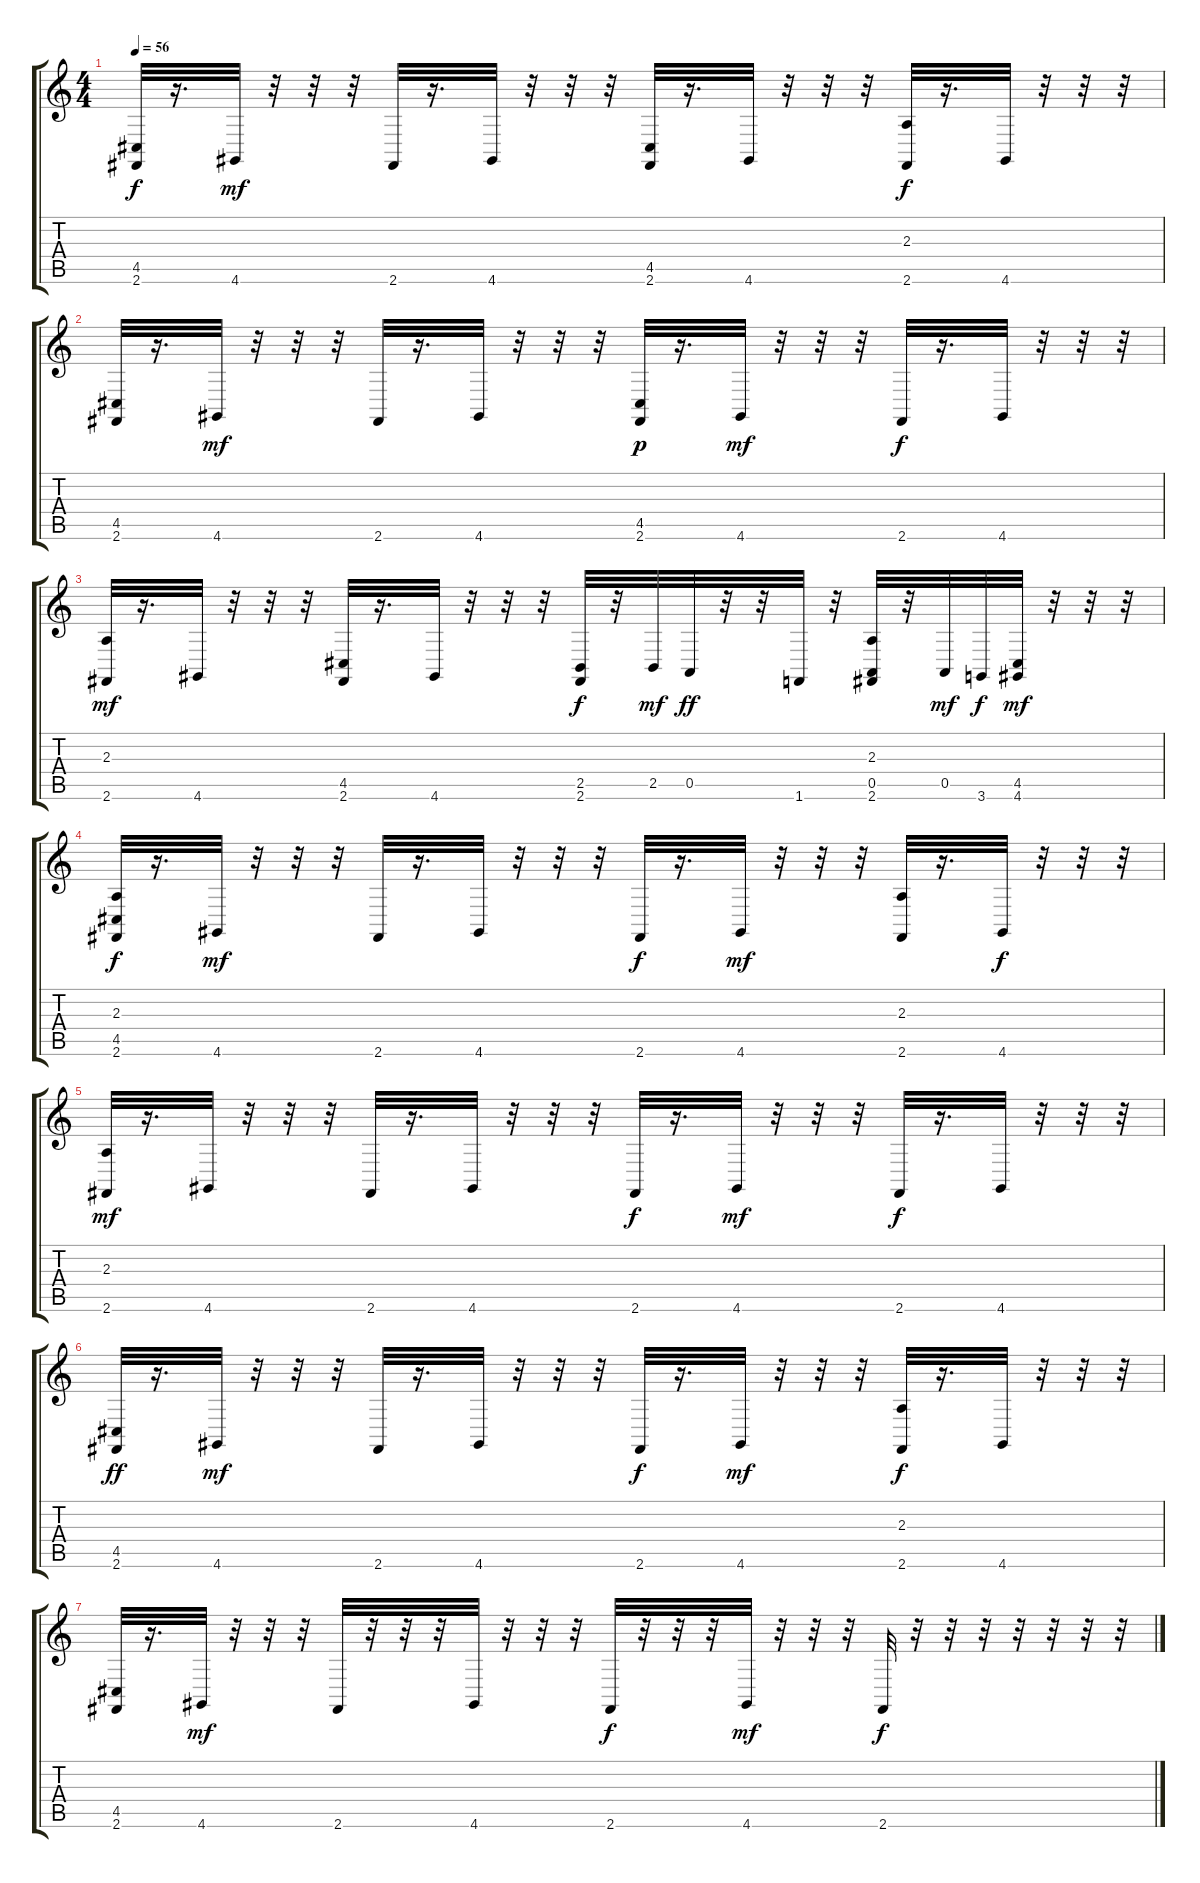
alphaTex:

\track "" {instrument acousticgrandpiano}
\staff {score tabs}
\tuning (E4 B3 G3 D3 A2 E2) {hide}
\ts (4 4)
\tempo 56
\clef g2
\ks c
(4.5 2.6).32{dy f} r.16{d} 4.6.32{dy mf} r.32 r.32 r.32 2.6.32 r.16{d} 4.6.32 r.32 r.32 r.32 (4.5 2.6).32 r.16{d} 4.6.32 r.32 r.32 r.32 (2.3 2.6).32{dy f} r.16{d} 4.6.32 r.32 r.32 r.32 |
(4.5 2.6).32 r.16{d} 4.6.32{dy mf} r.32 r.32 r.32 2.6.32 r.16{d} 4.6.32 r.32 r.32 r.32 (4.5 2.6).32{dy p} r.16{d} 4.6.32{dy mf} r.32 r.32 r.32 2.6.32{dy f} r.16{d} 4.6.32 r.32 r.32 r.32 |
(2.3 2.6).32{dy mf} r.16{d} 4.6.32 r.32 r.32 r.32 (4.5 2.6).32 r.16{d} 4.6.32 r.32 r.32 r.32 (2.5 2.6).32{dy f} r.32 2.5.32{dy mf} 0.5.32{dy ff} r.32 r.32 1.6.32 r.32 (2.3 0.5 2.6).32 r.32 0.5.32{dy mf} 3.6.32{dy f} (4.5 4.6).32{dy mf} r.32 r.32 r.32 |
(2.3 4.5 2.6).32{dy f} r.16{d} 4.6.32{dy mf} r.32 r.32 r.32 2.6.32 r.16{d} 4.6.32 r.32 r.32 r.32 2.6.32{dy f} r.16{d} 4.6.32{dy mf} r.32 r.32 r.32 (2.3 2.6).32 r.16{d} 4.6.32{dy f} r.32 r.32 r.32 |
(2.3 2.6).32{dy mf} r.16{d} 4.6.32 r.32 r.32 r.32 2.6.32 r.16{d} 4.6.32 r.32 r.32 r.32 2.6.32{dy f} r.16{d} 4.6.32{dy mf} r.32 r.32 r.32 2.6.32{dy f} r.16{d} 4.6.32 r.32 r.32 r.32 |
(4.5 2.6).32{dy ff} r.16{d} 4.6.32{dy mf} r.32 r.32 r.32 2.6.32 r.16{d} 4.6.32 r.32 r.32 r.32 2.6.32{dy f} r.16{d} 4.6.32{dy mf} r.32 r.32 r.32 (2.3 2.6).32{dy f} r.16{d} 4.6.32 r.32 r.32 r.32 |
(4.5 2.6).32 r.16{d} 4.6.32{dy mf} r.32 r.32 r.32 2.6.32 r.32 r.32 r.32 4.6.32 r.32 r.32 r.32 2.6.32{dy f} r.32 r.32 r.32 4.6.32{dy mf} r.32 r.32 r.32 2.6.32{dy f} r.32 r.32 r.32 r.32 r.32 r.32 r.32
